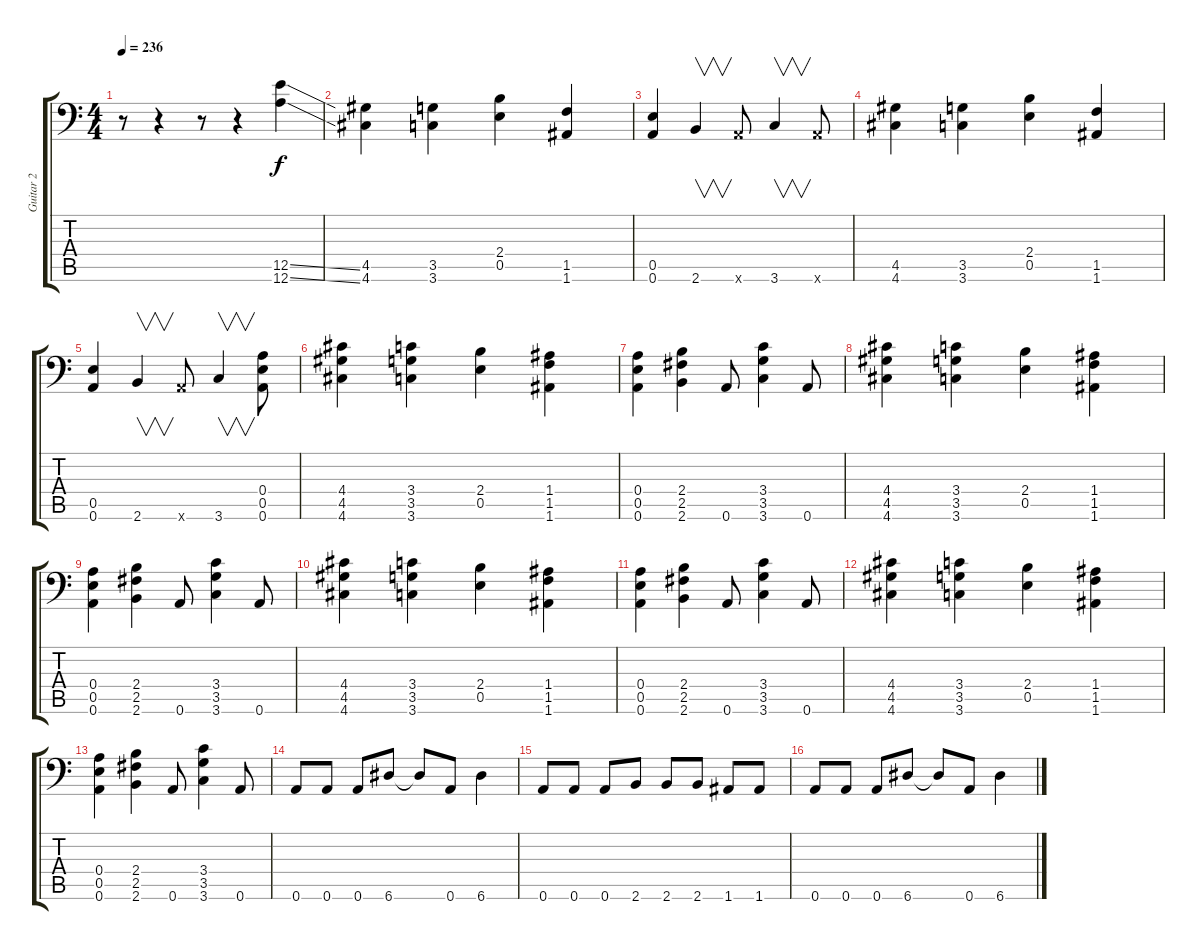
\track ("Guitar 2" "Guitar 2") {instrument distortionguitar}
\staff {score tabs}
\tuning (B3 Gb3 D3 A2 E2 A1) {hide}
\ts (4 4)
\tempo 236
\clef f4
\ks c
r.8{dy f} r.4 r.8 r.4 (12.5{ss} 12.6{ss}).4 |
(4.5 4.6).4 (3.5 3.6).4 (2.4 0.5).4 (1.5 1.6).4 |
(0.5 0.6).4 2.6.4{v} 0.6{x}.8 3.6.4{v} 0.6{x}.8 |
(4.5 4.6).4 (3.5 3.6).4 (2.4 0.5).4 (1.5 1.6).4 |
(0.5 0.6).4 2.6.4{v} 0.6{x}.8 3.6.4{v} (0.4 0.5 0.6).8 |
(4.4 4.5 4.6).4 (3.4 3.5 3.6).4 (2.4 0.5).4 (1.4 1.5 1.6).4 |
(0.4 0.5 0.6).4 (2.4 2.5 2.6).4 0.6.8 (3.4 3.5 3.6).4 0.6.8 |
(4.4 4.5 4.6).4 (3.4 3.5 3.6).4 (2.4 0.5).4 (1.4 1.5 1.6).4 |
(0.4 0.5 0.6).4 (2.4 2.5 2.6).4 0.6.8 (3.4 3.5 3.6).4 0.6.8 |
(4.4 4.5 4.6).4 (3.4 3.5 3.6).4 (2.4 0.5).4 (1.4 1.5 1.6).4 |
(0.4 0.5 0.6).4 (2.4 2.5 2.6).4 0.6.8 (3.4 3.5 3.6).4 0.6.8 |
(4.4 4.5 4.6).4 (3.4 3.5 3.6).4 (2.4 0.5).4 (1.4 1.5 1.6).4 |
(0.4 0.5 0.6).4 (2.4 2.5 2.6).4 0.6.8 (3.4 3.5 3.6).4 0.6.8 |
0.6.8 0.6.8 0.6.8 6.6.8 6.6{t}.8 0.6.8 6.6.4 |
0.6.8 0.6.8 0.6.8 2.6.8 2.6.8 2.6.8 1.6.8 1.6.8 |
0.6.8 0.6.8 0.6.8 6.6.8 6.6{t}.8 0.6.8 6.6.4
